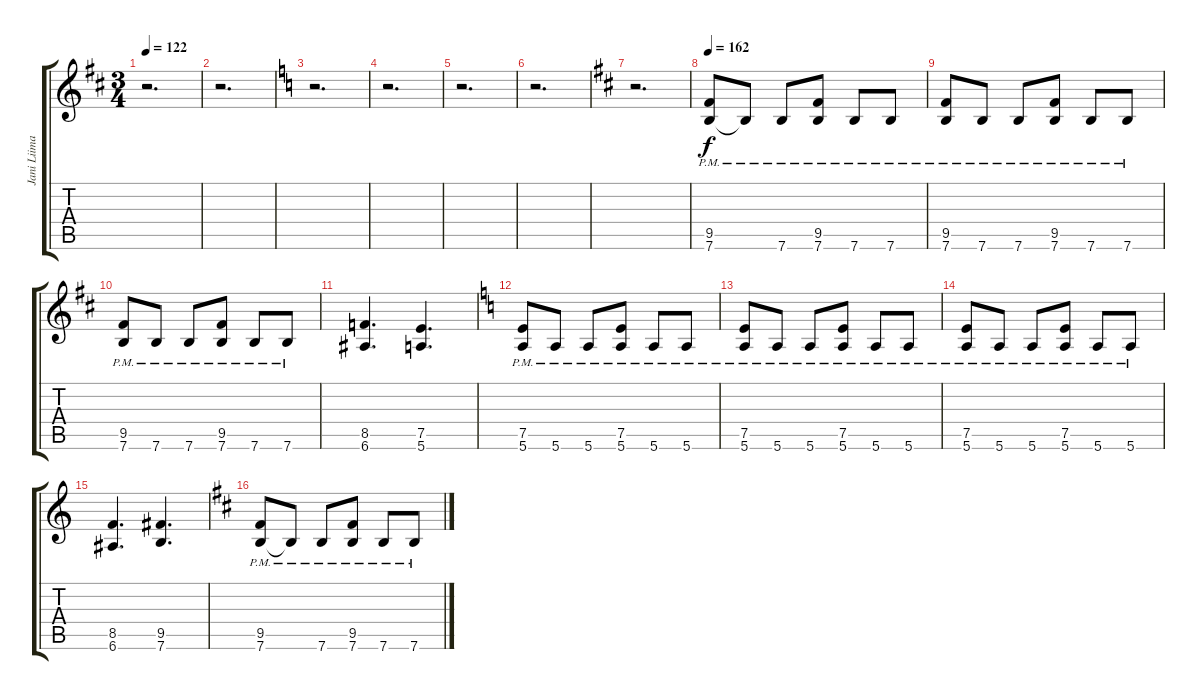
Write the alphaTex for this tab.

\track ("Jani Liimatainen (Rhythm)" "Jani Liima") {instrument overdrivenguitar}
\staff {score tabs}
\tuning (E4 B3 G3 D3 A2 E2) {hide}
\ts (3 4)
\tempo 122
\clef g2
\ks d
r.2{d dy f} |
r.2{d} |
\ks c
r.2{d} |
r.2{d} |
r.2{d} |
r.2{d} |
\ks d
r.2{d} |
\tempo 162
(9.5 7.6{pm}).8 7.6{pm t}.8 7.6{pm}.8 (9.5 7.6{pm}).8 7.6{pm}.8 7.6{pm}.8 |
(9.5 7.6{pm}).8 7.6{pm}.8 7.6{pm}.8 (9.5 7.6{pm}).8 7.6{pm}.8 7.6{pm}.8 |
(9.5 7.6{pm}).8 7.6{pm}.8 7.6{pm}.8 (9.5 7.6{pm}).8 7.6{pm}.8 7.6{pm}.8 |
(8.5 6.6).4{d} (7.5 5.6).4{d} |
\ks c
(7.5 5.6{pm}).8 5.6{pm}.8 5.6{pm}.8 (7.5 5.6{pm}).8 5.6{pm}.8 5.6{pm}.8 |
(7.5 5.6{pm}).8 5.6{pm}.8 5.6{pm}.8 (7.5 5.6{pm}).8 5.6{pm}.8 5.6{pm}.8 |
(7.5 5.6{pm}).8 5.6{pm}.8 5.6{pm}.8 (7.5 5.6{pm}).8 5.6{pm}.8 5.6{pm}.8 |
(8.5 6.6).4{d} (9.5 7.6).4{d} |
\ks d
(9.5 7.6{pm}).8 7.6{pm t}.8 7.6{pm}.8 (9.5 7.6{pm}).8 7.6{pm}.8 7.6{pm}.8
